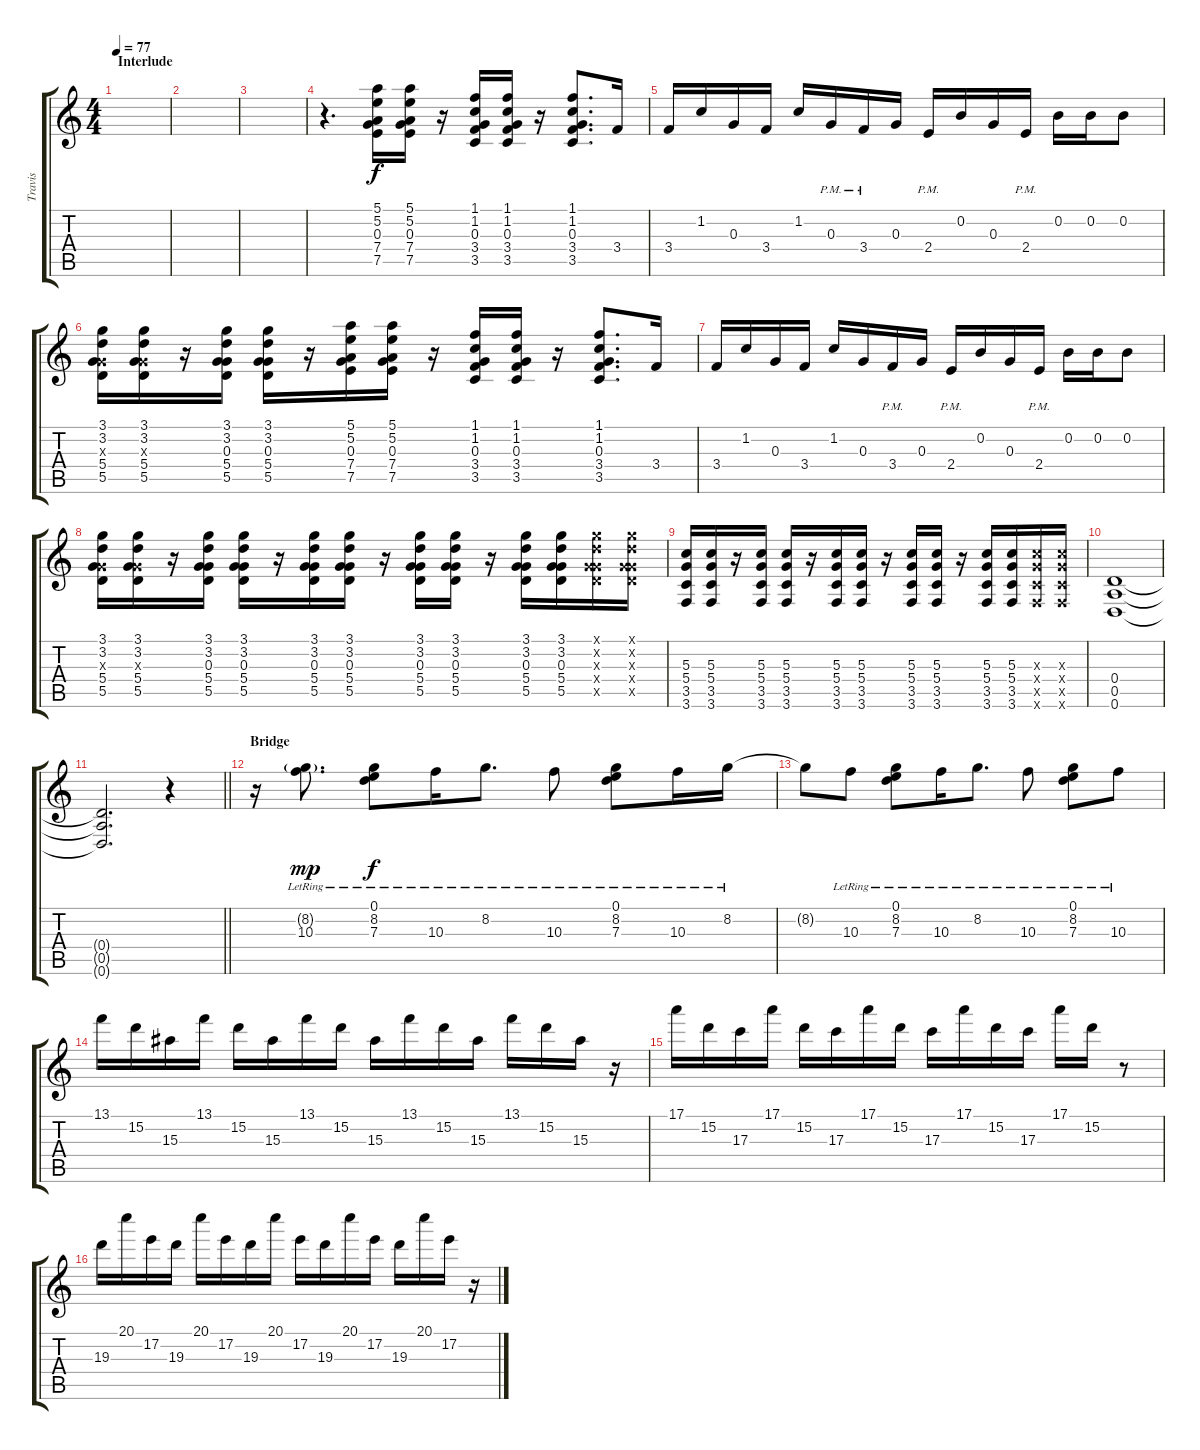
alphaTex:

\track ("Travis" "Travis") {instrument overdrivenguitar}
\staff {score tabs}
\tuning (E4 B3 G3 D3 A2 D2) {hide}
\ts (4 4)
\section ("" "Interlude")
\tempo 77
\clef g2
\ks c
|
|
|
r.4{d} (5.1 5.2 0.3 7.4 7.5).16 (5.1 5.2 0.3 7.4 7.5).16 r.16 (1.1 1.2 0.3 3.4 3.5).16 (1.1 1.2 0.3 3.4 3.5).16 r.16 (1.1 1.2 0.3 3.4 3.5).8{d} 3.4.16 |
3.4.16 1.2.16 0.3.16 3.4.16 1.2.16 0.3{pm}.16 3.4{pm}.16 0.3.16 2.4{pm}.16 0.2.16 0.3.16 2.4{pm}.16 0.2.16 0.2.16 0.2.8 |
(3.1 3.2 0.3{x} 5.4 5.5).16 (3.1 3.2 0.3{x} 5.4 5.5).16 r.16 (3.1 3.2 0.3 5.4 5.5).16 (3.1 3.2 0.3 5.4 5.5).16 r.16 (5.1 5.2 0.3 7.4 7.5).16 (5.1 5.2 0.3 7.4 7.5).16 r.16 (1.1 1.2 0.3 3.4 3.5).16 (1.1 1.2 0.3 3.4 3.5).16 r.16 (1.1 1.2 0.3 3.4 3.5).8{d} 3.4.16 |
3.4.16 1.2.16 0.3.16 3.4.16 1.2.16 0.3.16 3.4{pm}.16 0.3.16 2.4{pm}.16 0.2.16 0.3.16 2.4{pm}.16 0.2.16 0.2.16 0.2.8 |
(3.1 3.2 0.3{x} 5.4 5.5).16 (3.1 3.2 0.3{x} 5.4 5.5).16 r.16 (3.1 3.2 0.3 5.4 5.5).16 (3.1 3.2 0.3 5.4 5.5).16 r.16 (3.1 3.2 0.3 5.4 5.5).16 (3.1 3.2 0.3 5.4 5.5).16 r.16 (3.1 3.2 0.3 5.4 5.5).16 (3.1 3.2 0.3 5.4 5.5).16 r.16 (3.1 3.2 0.3 5.4 5.5).16 (3.1 3.2 0.3 5.4 5.5).16 (3.1{x} 3.2{x} 0.3{x} 5.4{x} 5.5{x}).16 (3.1{x} 3.2{x} 0.3{x} 5.4{x} 5.5{x}).16 |
(5.3 5.4 3.5 3.6).16 (5.3 5.4 3.5 3.6).16 r.16 (5.3 5.4 3.5 3.6).16 (5.3 5.4 3.5 3.6).16 r.16 (5.3 5.4 3.5 3.6).16 (5.3 5.4 3.5 3.6).16 r.16 (5.3 5.4 3.5 3.6).16 (5.3 5.4 3.5 3.6).16 r.16 (5.3 5.4 3.5 3.6).16 (5.3 5.4 3.5 3.6).16 (5.3{x} 5.4{x} 3.5{x} 3.6{x}).16 (5.3{x} 5.4{x} 3.5{x} 3.6{x}).16 |
(0.4 0.5 0.6).1 |
\barLineRight lightlight
(0.4{t} 0.5{t} 0.6{t}).2{d} r.4 |
\section ("" "Bridge")
r.16 (8.2{g lr} 10.3{lr}).8{d dy mp} (0.1{lr} 8.2{lr} 7.3{lr}).8{dy f} 10.3{lr}.16 8.2{lr}.8{d} 10.3{lr}.8 (0.1{lr} 8.2{lr} 7.3{lr}).8 10.3{lr}.16 8.2{lr}.16 |
8.2{t}.8 10.3{lr}.8 (0.1{lr} 8.2{lr} 7.3{lr}).8 10.3{lr}.16 8.2{lr}.8{d} 10.3{lr}.8 (0.1{lr} 8.2{lr} 7.3{lr}).8 10.3{lr}.8 |
13.1.16 15.2.16 15.3.16 13.1.16 15.2.16 15.3.16 13.1.16 15.2.16 15.3.16 13.1.16 15.2.16 15.3.16 13.1.16 15.2.16 15.3.16 r.16 |
17.1.16 15.2.16 17.3.16 17.1.16 15.2.16 17.3.16 17.1.16 15.2.16 17.3.16 17.1.16 15.2.16 17.3.16 17.1.16 15.2.16 r.8 |
19.3.16 20.1.16 17.2.16 19.3.16 20.1.16 17.2.16 19.3.16 20.1.16 17.2.16 19.3.16 20.1.16 17.2.16 19.3.16 20.1.16 17.2.16 r.16
